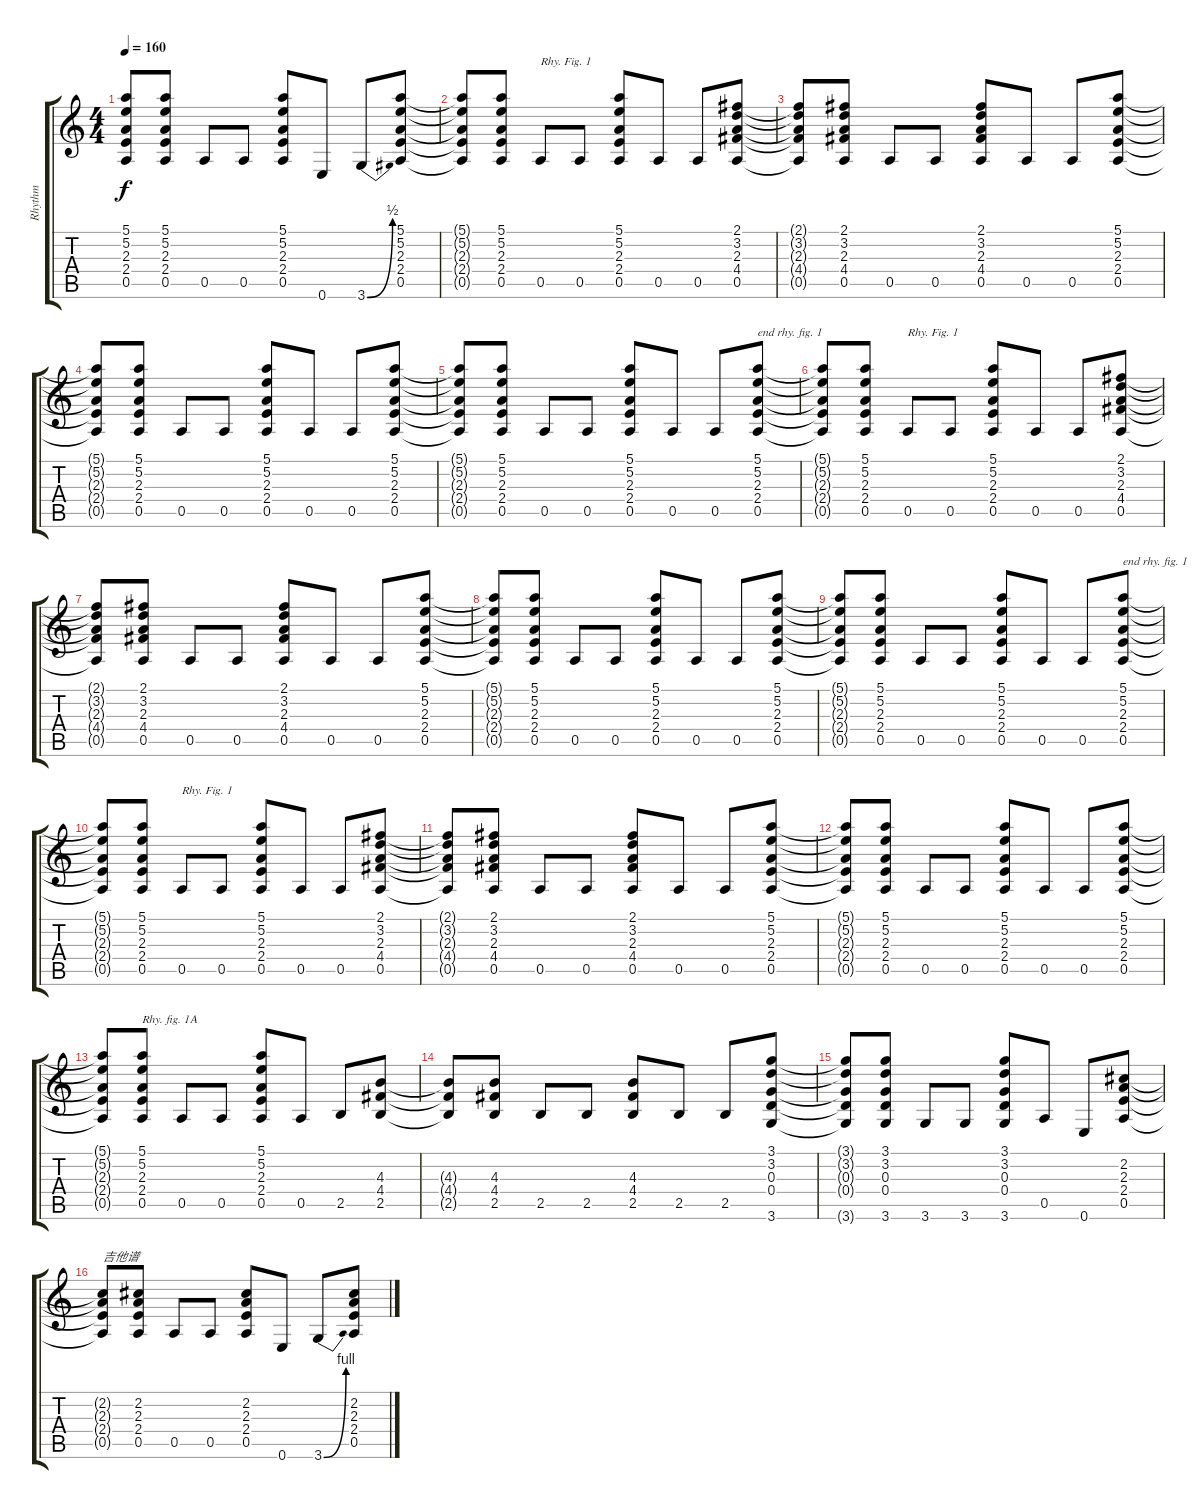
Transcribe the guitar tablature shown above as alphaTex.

\track ("Rhythm" "Rhythm") {instrument overdrivenguitar}
\staff {score tabs}
\tuning (E4 B3 G3 D3 A2 E2) {hide}
\ts (4 4)
\tempo 160
\clef g2
\ks c
(5.1{t} 5.2{t} 2.3{t} 2.4{t} 0.5{t}).8{dy f} (5.1 5.2 2.3 2.4 0.5).8 0.5.8 0.5.8 (5.1 5.2 2.3 2.4 0.5).8 0.6.8 3.6{be (bend 0 0 60 2)}.8 (5.1 5.2 2.3 2.4 0.5).8 |
(5.1{t} 5.2{t} 2.3{t} 2.4{t} 0.5{t}).8 (5.1 5.2 2.3 2.4 0.5).8 0.5.8{txt "Rhy. Fig. 1"} 0.5.8 (5.1 5.2 2.3 2.4 0.5).8 0.5.8 0.5.8 (2.1 3.2 2.3 4.4 0.5).8 |
(2.1{t} 3.2{t} 2.3{t} 4.4{t} 0.5{t}).8 (2.1 3.2 2.3 4.4 0.5).8 0.5.8 0.5.8 (2.1 3.2 2.3 4.4 0.5).8 0.5.8 0.5.8 (5.1 5.2 2.3 2.4 0.5).8 |
(5.1{t} 5.2{t} 2.3{t} 2.4{t} 0.5{t}).8 (5.1 5.2 2.3 2.4 0.5).8 0.5.8 0.5.8 (5.1 5.2 2.3 2.4 0.5).8 0.5.8 0.5.8 (5.1 5.2 2.3 2.4 0.5).8 |
(5.1{t} 5.2{t} 2.3{t} 2.4{t} 0.5{t}).8 (5.1 5.2 2.3 2.4 0.5).8 0.5.8 0.5.8 (5.1 5.2 2.3 2.4 0.5).8 0.5.8 0.5.8 (5.1 5.2 2.3 2.4 0.5).8{txt "end rhy. fig. 1"} |
(5.1{t} 5.2{t} 2.3{t} 2.4{t} 0.5{t}).8 (5.1 5.2 2.3 2.4 0.5).8 0.5.8{txt "Rhy. Fig. 1"} 0.5.8 (5.1 5.2 2.3 2.4 0.5).8 0.5.8 0.5.8 (2.1 3.2 2.3 4.4 0.5).8 |
(2.1{t} 3.2{t} 2.3{t} 4.4{t} 0.5{t}).8 (2.1 3.2 2.3 4.4 0.5).8 0.5.8 0.5.8 (2.1 3.2 2.3 4.4 0.5).8 0.5.8 0.5.8 (5.1 5.2 2.3 2.4 0.5).8 |
(5.1{t} 5.2{t} 2.3{t} 2.4{t} 0.5{t}).8 (5.1 5.2 2.3 2.4 0.5).8 0.5.8 0.5.8 (5.1 5.2 2.3 2.4 0.5).8 0.5.8 0.5.8 (5.1 5.2 2.3 2.4 0.5).8 |
(5.1{t} 5.2{t} 2.3{t} 2.4{t} 0.5{t}).8 (5.1 5.2 2.3 2.4 0.5).8 0.5.8 0.5.8 (5.1 5.2 2.3 2.4 0.5).8 0.5.8 0.5.8 (5.1 5.2 2.3 2.4 0.5).8{txt "end rhy. fig. 1"} |
(5.1{t} 5.2{t} 2.3{t} 2.4{t} 0.5{t}).8 (5.1 5.2 2.3 2.4 0.5).8 0.5.8{txt "Rhy. Fig. 1"} 0.5.8 (5.1 5.2 2.3 2.4 0.5).8 0.5.8 0.5.8 (2.1 3.2 2.3 4.4 0.5).8 |
(2.1{t} 3.2{t} 2.3{t} 4.4{t} 0.5{t}).8 (2.1 3.2 2.3 4.4 0.5).8 0.5.8 0.5.8 (2.1 3.2 2.3 4.4 0.5).8 0.5.8 0.5.8 (5.1 5.2 2.3 2.4 0.5).8 |
(5.1{t} 5.2{t} 2.3{t} 2.4{t} 0.5{t}).8 (5.1 5.2 2.3 2.4 0.5).8 0.5.8 0.5.8 (5.1 5.2 2.3 2.4 0.5).8 0.5.8 0.5.8 (5.1 5.2 2.3 2.4 0.5).8 |
(5.1{t} 5.2{t} 2.3{t} 2.4{t} 0.5{t}).8 (5.1 5.2 2.3 2.4 0.5).8{txt "Rhy. fig. 1A"} 0.5.8 0.5.8 (5.1 5.2 2.3 2.4 0.5).8 0.5.8 2.5.8 (4.3 4.4 2.5).8 |
(4.3{t} 4.4{t} 2.5{t}).8 (4.3 4.4 2.5).8 2.5.8 2.5.8 (4.3 4.4 2.5).8 2.5.8 2.5.8 (3.1 3.2 0.3 0.4 3.6).8 |
(3.1{t} 3.2{t} 0.3{t} 0.4{t} 3.6{t}).8 (3.1 3.2 0.3 0.4 3.6).8 3.6.8 3.6.8 (3.1 3.2 0.3 0.4 3.6).8 0.5.8 0.6.8 (2.2 2.3 2.4 0.5).8 |
(2.2{t} 2.3{t} 2.4{t} 0.5{t}).8{txt "吉他谱"} (2.2 2.3 2.4 0.5).8 0.5.8 0.5.8 (2.2 2.3 2.4 0.5).8 0.6.8 3.6{be (bend 0 0 60 4)}.8 (2.2 2.3 2.4 0.5).8
